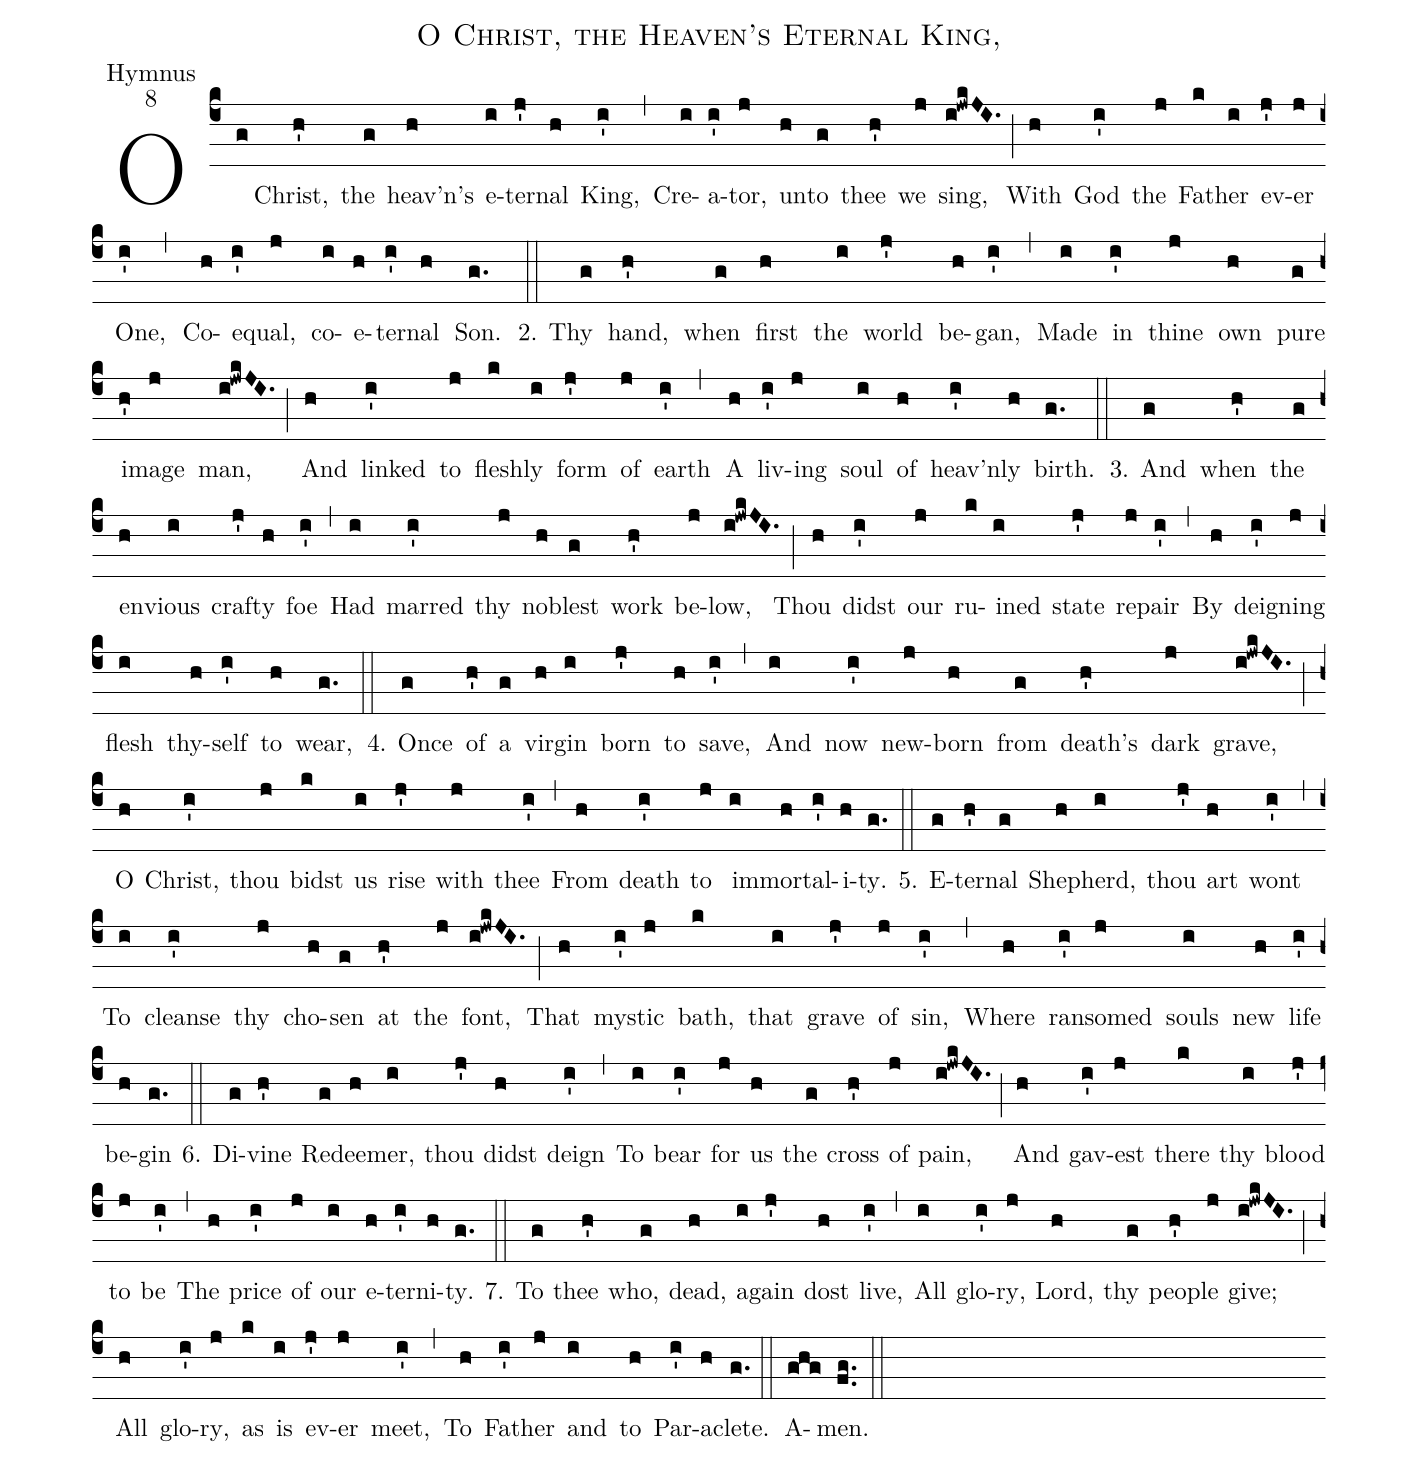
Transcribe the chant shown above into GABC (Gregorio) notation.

name: O Christ, the Heaven’s Eternal King,;
office-part: Hymnus;
mode: 8;
%%
(c4)O(g) Christ,(h') the(g) heav'n’s(h) e(i)ter(j')nal(h) King,(i') (,)
Cre(i)a(i')tor,(j) un(h)to(g) thee(h') we(j) sing,(i!jwkJI.) (;)
With(h) God(i') the(j) Fa(k)ther(i) ev(j')er(j) One,(i') (,)
Co-(h)e(i')qual,(j) co-(i)e(h)ter(i')nal(h) Son.(g.) (::)

2. Thy(g) hand,(h') when(g) first(h) the(i) world(j') be(h)gan,(i') (,)
Made(i) in(i') thine(j) own(h) pure(g) im(h')age(j) man,(i!jwkJI.) (;)
And(h) linked(i') to(j) flesh(k)ly(i) form(j') of(j) earth(i') (,)
A(h) liv(i')ing(j) soul(i) of(h) heav'n(i')ly(h) birth.(g.) (::)

3. And(g) when(h') the(g) en(h)vious(i) craft(j')y(h) foe(i') (,)
Had(i) marred(i') thy(j) nobl(h)est(g) work(h') be(j)low,(i!jwkJI.) (;)
Thou(h) didst(i') our(j) ru(k)ined(i) state(j') re(j)pair(i') (,)
By(h) deign(i')ing(j) flesh(i) thy(h)self(i') to(h) wear,(g.) (::)

4. Once(g) of(h') a(g) vir(h)gin(i) born(j') to(h) save,(i') (,)
And(i) now(i') new-(j)born(h) from(g) death's(h') dark(j) grave,(i!jwkJI.) (;)
O(h) Christ,(i') thou(j) bidst(k) us(i) rise(j') with(j) thee(i') (,)
From(h) death(i') to(j) im(i)mor(h)tal(i')i(h)ty.(g.) (::)

5. E(g)ter(h')nal(g) Shep(h)herd,(i) thou(j') art(h) wont(i') (,)
To(i) cleanse(i') thy(j) cho(h)sen(g) at(h') the(j) font,(i!jwkJI.) (;)
That(h) mys(i')tic(j) bath,(k) that(i) grave(j') of(j) sin,(i') (,)
Where(h) ran(i')somed(j) souls(i) new(h) life(i') be(h)gin(g.) (::)

6. Di(g)vine(h') Re(g)deem(h)er,(i) thou(j') didst(h) deign(i') (,)
To(i) bear(i') for(j) us(h) the(g) cross(h') of(j) pain,(i!jwkJI.) (;)
And(h) gav(i')est(j) there(k) thy(i) blood(j') to(j) be(i') (,)
The(h) price(i') of(j) our(i) e(h)ter(i')ni(h)ty.(g.) (::)

7. To(g) thee(h') who,(g) dead,(h) a(i)gain(j') dost(h) live,(i') (,)
All(i) glo(i')ry,(j) Lord,(h) thy(g) peo(h')ple(j) give;(i!jwkJI.) (;)
All(h) glo(i')ry,(j) as(k) is(i) ev(j')er(j) meet,(i') (,)
To(h) Fa(i')ther(j) and(i) to(h) Par(i')a(h)clete.(g.) (::)

A(ghg)men.(fg..) (::)
